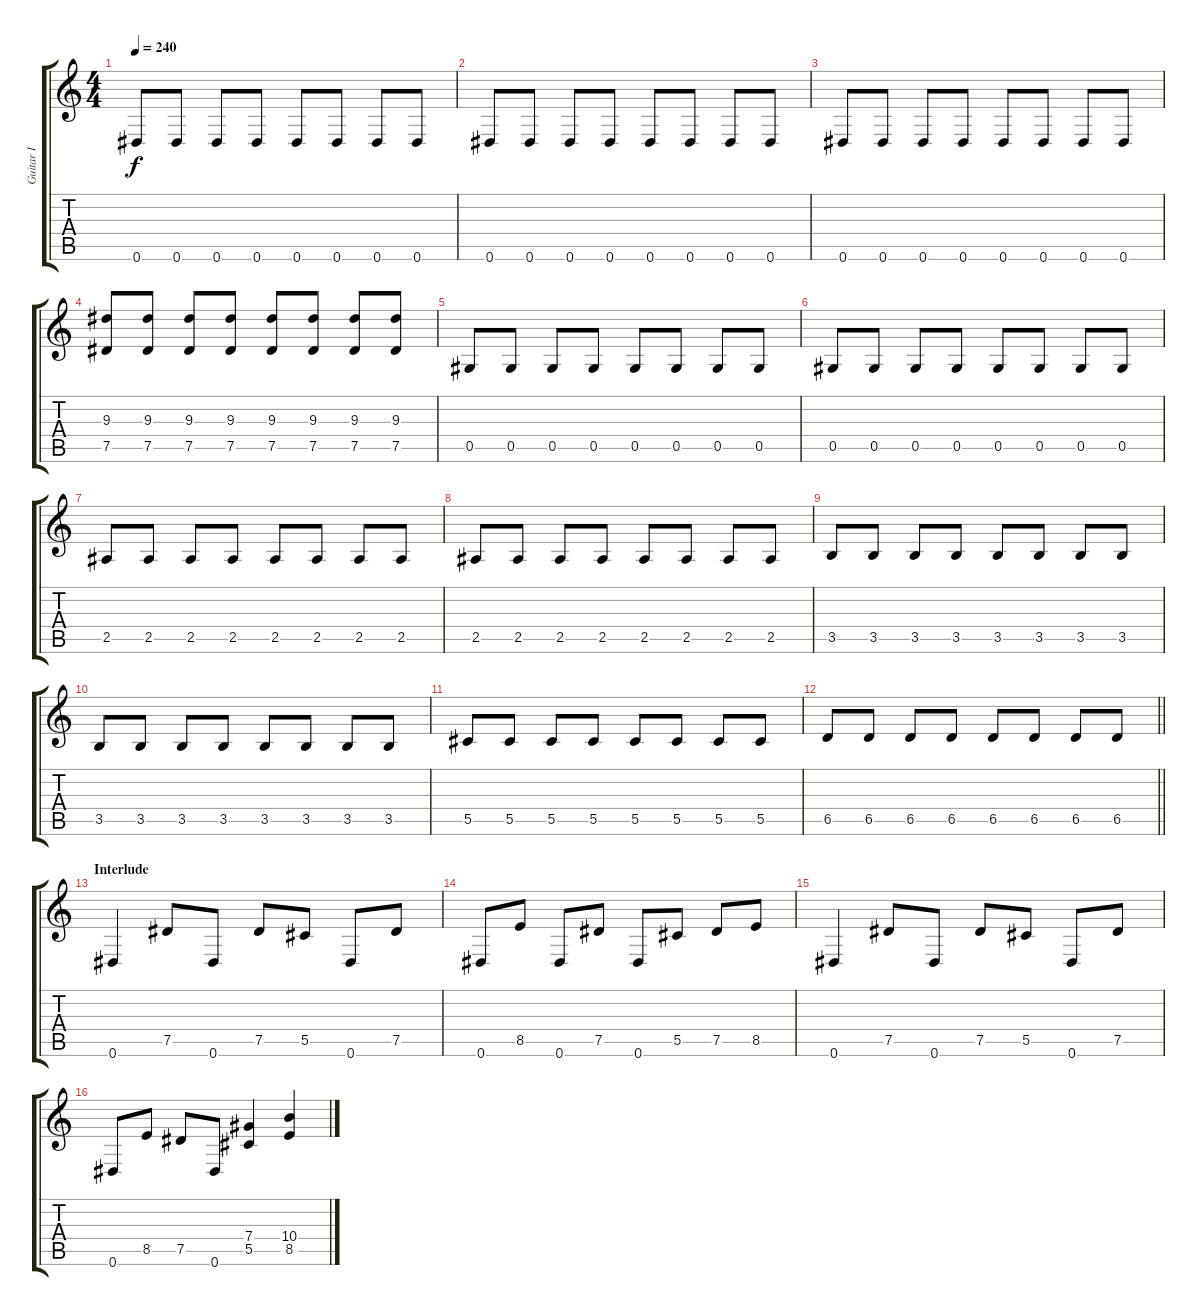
\track ("Guitar I" "Guitar I") {instrument distortionguitar}
\staff {score tabs}
\tuning (Eb4 Bb3 Gb3 Db3 Ab2 Eb2) {hide}
\ts (4 4)
\tempo 240
\clef g2
\ks c
0.6.8{dy f} 0.6.8 0.6.8 0.6.8 0.6.8 0.6.8 0.6.8 0.6.8 |
0.6.8 0.6.8 0.6.8 0.6.8 0.6.8 0.6.8 0.6.8 0.6.8 |
0.6.8 0.6.8 0.6.8 0.6.8 0.6.8 0.6.8 0.6.8 0.6.8 |
(9.3 7.5).8 (9.3 7.5).8 (9.3 7.5).8 (9.3 7.5).8 (9.3 7.5).8 (9.3 7.5).8 (9.3 7.5).8 (9.3 7.5).8 |
0.5.8 0.5.8 0.5.8 0.5.8 0.5.8 0.5.8 0.5.8 0.5.8 |
0.5.8 0.5.8 0.5.8 0.5.8 0.5.8 0.5.8 0.5.8 0.5.8 |
2.5.8 2.5.8 2.5.8 2.5.8 2.5.8 2.5.8 2.5.8 2.5.8 |
2.5.8 2.5.8 2.5.8 2.5.8 2.5.8 2.5.8 2.5.8 2.5.8 |
3.5.8 3.5.8 3.5.8 3.5.8 3.5.8 3.5.8 3.5.8 3.5.8 |
3.5.8 3.5.8 3.5.8 3.5.8 3.5.8 3.5.8 3.5.8 3.5.8 |
5.5.8 5.5.8 5.5.8 5.5.8 5.5.8 5.5.8 5.5.8 5.5.8 |
\barLineRight lightlight
6.5.8 6.5.8 6.5.8 6.5.8 6.5.8 6.5.8 6.5.8 6.5.8 |
\section ("" "Interlude")
0.6.4 7.5.8 0.6.8 7.5.8 5.5.8 0.6.8 7.5.8 |
0.6.8 8.5.8 0.6.8 7.5.8 0.6.8 5.5.8 7.5.8 8.5.8 |
0.6.4 7.5.8 0.6.8 7.5.8 5.5.8 0.6.8 7.5.8 |
0.6.8 8.5.8 7.5.8 0.6.8 (7.4 5.5).4 (10.4 8.5).4
